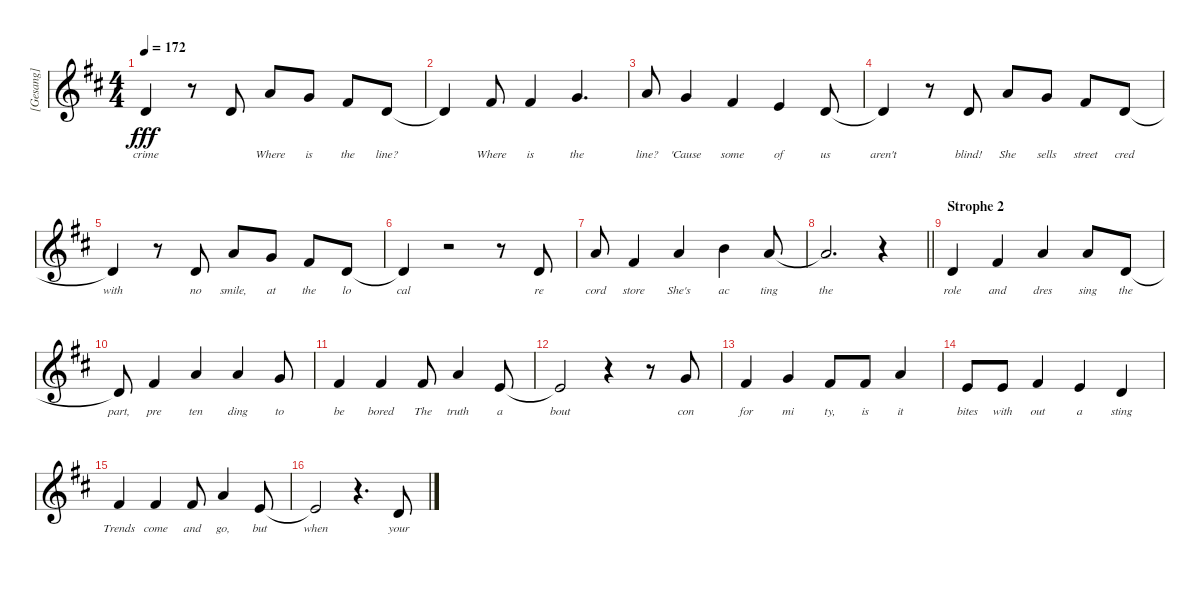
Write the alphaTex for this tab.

\track ("[Gesang]" "[Gesang]") {instrument tenorsax}
\staff {score}
\tuning (E4 B3 G3 D3 A2 E2) {hide}
\ts (4 4)
\tempo 172
\clef g2
\ks d
3.2{t}.4{lyrics (0 "crime") lyrics (1 "") lyrics (2 "") lyrics (3 "") lyrics (4 "") dy fff} r.8 3.2.8{lyrics (0 "") lyrics (1 "") lyrics (2 "") lyrics (3 "") lyrics (4 "")} 10.2.8{lyrics (0 "Where") lyrics (1 "") lyrics (2 "") lyrics (3 "") lyrics (4 "")} 8.2.8{lyrics (0 "is") lyrics (1 "") lyrics (2 "") lyrics (3 "") lyrics (4 "")} 7.2.8{lyrics (0 "the") lyrics (1 "") lyrics (2 "") lyrics (3 "") lyrics (4 "")} 3.2.8{lyrics (0 "line?") lyrics (1 "") lyrics (2 "") lyrics (3 "") lyrics (4 "")} |
3.2{t}.4{lyrics (0 "") lyrics (1 "") lyrics (2 "") lyrics (3 "") lyrics (4 "")} 7.2.8{lyrics (0 "Where") lyrics (1 "") lyrics (2 "") lyrics (3 "") lyrics (4 "")} 7.2.4{lyrics (0 "is") lyrics (1 "") lyrics (2 "") lyrics (3 "") lyrics (4 "")} 8.2.4{d lyrics (0 "the") lyrics (1 "") lyrics (2 "") lyrics (3 "") lyrics (4 "")} |
10.2.8{lyrics (0 "line?") lyrics (1 "") lyrics (2 "") lyrics (3 "") lyrics (4 "")} 8.2.4{lyrics (0 "'Cause") lyrics (1 "") lyrics (2 "") lyrics (3 "") lyrics (4 "")} 7.2.4{lyrics (0 "some") lyrics (1 "") lyrics (2 "") lyrics (3 "") lyrics (4 "")} 5.2.4{lyrics (0 "of") lyrics (1 "") lyrics (2 "") lyrics (3 "") lyrics (4 "")} 3.2.8{lyrics (0 "us") lyrics (1 "") lyrics (2 "") lyrics (3 "") lyrics (4 "")} |
3.2{t}.4{lyrics (0 "aren't") lyrics (1 "") lyrics (2 "") lyrics (3 "") lyrics (4 "")} r.8 3.2.8{lyrics (0 "blind!") lyrics (1 "") lyrics (2 "") lyrics (3 "") lyrics (4 "")} 10.2.8{lyrics (0 "She") lyrics (1 "") lyrics (2 "") lyrics (3 "") lyrics (4 "")} 8.2.8{lyrics (0 "sells") lyrics (1 "") lyrics (2 "") lyrics (3 "") lyrics (4 "")} 7.2.8{lyrics (0 "street") lyrics (1 "") lyrics (2 "") lyrics (3 "") lyrics (4 "")} 3.2.8{lyrics (0 "cred") lyrics (1 "") lyrics (2 "") lyrics (3 "") lyrics (4 "")} |
3.2{t}.4{lyrics (0 "with") lyrics (1 "") lyrics (2 "") lyrics (3 "") lyrics (4 "")} r.8 3.2.8{lyrics (0 "no") lyrics (1 "") lyrics (2 "") lyrics (3 "") lyrics (4 "")} 10.2.8{lyrics (0 "smile,") lyrics (1 "") lyrics (2 "") lyrics (3 "") lyrics (4 "")} 8.2.8{lyrics (0 "at") lyrics (1 "") lyrics (2 "") lyrics (3 "") lyrics (4 "")} 7.2.8{lyrics (0 "the") lyrics (1 "") lyrics (2 "") lyrics (3 "") lyrics (4 "")} 3.2.8{lyrics (0 "lo") lyrics (1 "") lyrics (2 "") lyrics (3 "") lyrics (4 "")} |
3.2{t}.4{lyrics (0 "cal") lyrics (1 "") lyrics (2 "") lyrics (3 "") lyrics (4 "")} r.2 r.8 3.2.8{lyrics (0 "re") lyrics (1 "") lyrics (2 "") lyrics (3 "") lyrics (4 "")} |
10.2.8{lyrics (0 "cord") lyrics (1 "") lyrics (2 "") lyrics (3 "") lyrics (4 "")} 7.2.4{lyrics (0 "store") lyrics (1 "") lyrics (2 "") lyrics (3 "") lyrics (4 "")} 10.2.4{lyrics (0 "She's") lyrics (1 "") lyrics (2 "") lyrics (3 "") lyrics (4 "")} 12.2.4{lyrics (0 "ac") lyrics (1 "") lyrics (2 "") lyrics (3 "") lyrics (4 "")} 10.2.8{lyrics (0 "ting") lyrics (1 "") lyrics (2 "") lyrics (3 "") lyrics (4 "")} |
\barLineRight lightlight
10.2{t}.2{d lyrics (0 "the") lyrics (1 "") lyrics (2 "") lyrics (3 "") lyrics (4 "")} r.4 |
\section ("" "Strophe 2")
3.2.4{lyrics (0 "role") lyrics (1 "") lyrics (2 "") lyrics (3 "") lyrics (4 "")} 2.1.4{lyrics (0 "and") lyrics (1 "") lyrics (2 "") lyrics (3 "") lyrics (4 "")} 5.1.4{lyrics (0 "dres") lyrics (1 "") lyrics (2 "") lyrics (3 "") lyrics (4 "")} 5.1.8{lyrics (0 "sing") lyrics (1 "") lyrics (2 "") lyrics (3 "") lyrics (4 "")} 3.2.8{lyrics (0 "the") lyrics (1 "") lyrics (2 "") lyrics (3 "") lyrics (4 "")} |
3.2{t}.8{lyrics (0 "part,") lyrics (1 "") lyrics (2 "") lyrics (3 "") lyrics (4 "")} 2.1.4{lyrics (0 "pre") lyrics (1 "") lyrics (2 "") lyrics (3 "") lyrics (4 "")} 5.1.4{lyrics (0 "ten") lyrics (1 "") lyrics (2 "") lyrics (3 "") lyrics (4 "")} 5.1.4{lyrics (0 "ding") lyrics (1 "") lyrics (2 "") lyrics (3 "") lyrics (4 "")} 3.1.8{lyrics (0 "to") lyrics (1 "") lyrics (2 "") lyrics (3 "") lyrics (4 "")} |
7.2.4{lyrics (0 "be") lyrics (1 "") lyrics (2 "") lyrics (3 "") lyrics (4 "")} 7.2.4{lyrics (0 "bored") lyrics (1 "") lyrics (2 "") lyrics (3 "") lyrics (4 "")} 7.2.8{lyrics (0 "The") lyrics (1 "") lyrics (2 "") lyrics (3 "") lyrics (4 "")} 10.2.4{lyrics (0 "truth") lyrics (1 "") lyrics (2 "") lyrics (3 "") lyrics (4 "")} 5.2.8{lyrics (0 "a") lyrics (1 "") lyrics (2 "") lyrics (3 "") lyrics (4 "")} |
5.2{t}.2{lyrics (0 "bout") lyrics (1 "") lyrics (2 "") lyrics (3 "") lyrics (4 "")} r.4 r.8 8.2.8{lyrics (0 "con") lyrics (1 "") lyrics (2 "") lyrics (3 "") lyrics (4 "")} |
7.2.4{lyrics (0 "for") lyrics (1 "") lyrics (2 "") lyrics (3 "") lyrics (4 "")} 8.2.4{lyrics (0 "mi") lyrics (1 "") lyrics (2 "") lyrics (3 "") lyrics (4 "")} 7.2.8{lyrics (0 "ty,") lyrics (1 "") lyrics (2 "") lyrics (3 "") lyrics (4 "")} 7.2.8{lyrics (0 "is") lyrics (1 "") lyrics (2 "") lyrics (3 "") lyrics (4 "")} 10.2.4{lyrics (0 "it") lyrics (1 "") lyrics (2 "") lyrics (3 "") lyrics (4 "")} |
5.2.8{lyrics (0 "bites") lyrics (1 "") lyrics (2 "") lyrics (3 "") lyrics (4 "")} 5.2.8{lyrics (0 "with") lyrics (1 "") lyrics (2 "") lyrics (3 "") lyrics (4 "")} 7.2.4{lyrics (0 "out") lyrics (1 "") lyrics (2 "") lyrics (3 "") lyrics (4 "")} 5.2.4{lyrics (0 "a") lyrics (1 "") lyrics (2 "") lyrics (3 "") lyrics (4 "")} 3.2.4{lyrics (0 "sting") lyrics (1 "") lyrics (2 "") lyrics (3 "") lyrics (4 "")} |
7.2.4{lyrics (0 "Trends") lyrics (1 "") lyrics (2 "") lyrics (3 "") lyrics (4 "")} 7.2.4{lyrics (0 "come") lyrics (1 "") lyrics (2 "") lyrics (3 "") lyrics (4 "")} 7.2.8{lyrics (0 "and") lyrics (1 "") lyrics (2 "") lyrics (3 "") lyrics (4 "")} 10.2.4{lyrics (0 "go,") lyrics (1 "") lyrics (2 "") lyrics (3 "") lyrics (4 "")} 5.2.8{lyrics (0 "but") lyrics (1 "") lyrics (2 "") lyrics (3 "") lyrics (4 "")} |
5.2{t}.2{lyrics (0 "when") lyrics (1 "") lyrics (2 "") lyrics (3 "") lyrics (4 "")} r.4{d} 3.2.8{lyrics (0 "your") lyrics (1 "") lyrics (2 "") lyrics (3 "") lyrics (4 "")}
